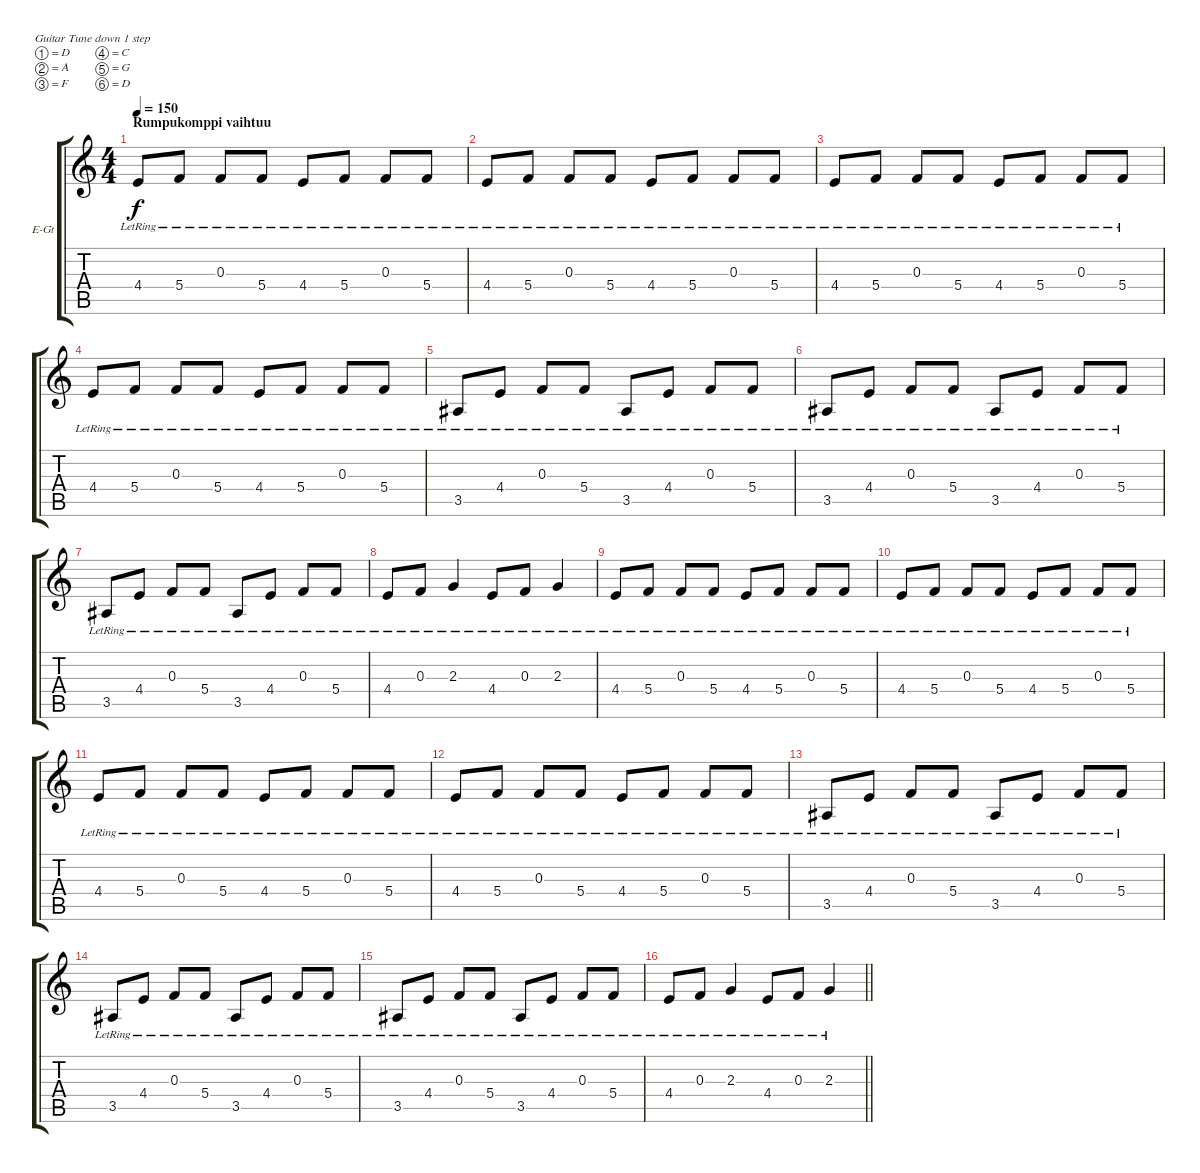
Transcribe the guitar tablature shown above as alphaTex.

\bracketExtendMode groupsimilarinstruments
\firstSystemTrackNameOrientation horizontal
\otherSystemsTrackNameOrientation horizontal
\track ("Kitara 1" "E-Gt") {instrument distortionguitar}
\staff {score tabs}
\tuning (D4 A3 F3 C3 G2 D2)
\ts (4 4)
\section ("" "Rumpukomppi vaihtuu")
\tempo 150
\clef g2
\ks c
4.4{lr}.8{dy f} 5.4{lr}.8 0.3{lr}.8 5.4{lr}.8 4.4{lr}.8 5.4{lr}.8 0.3{lr}.8 5.4{lr}.8 |
4.4{lr}.8 5.4{lr}.8 0.3{lr}.8 5.4{lr}.8 4.4{lr}.8 5.4{lr}.8 0.3{lr}.8 5.4{lr}.8 |
4.4{lr}.8 5.4{lr}.8 0.3{lr}.8 5.4{lr}.8 4.4{lr}.8 5.4{lr}.8 0.3{lr}.8 5.4{lr}.8 |
4.4{lr}.8 5.4{lr}.8 0.3{lr}.8 5.4{lr}.8 4.4{lr}.8 5.4{lr}.8 0.3{lr}.8 5.4{lr}.8 |
3.5{lr}.8 4.4{lr}.8 0.3{lr}.8 5.4{lr}.8 3.5{lr}.8 4.4{lr}.8 0.3{lr}.8 5.4{lr}.8 |
3.5{lr}.8 4.4{lr}.8 0.3{lr}.8 5.4{lr}.8 3.5{lr}.8 4.4{lr}.8 0.3{lr}.8 5.4{lr}.8 |
3.5{lr}.8 4.4{lr}.8 0.3{lr}.8 5.4{lr}.8 3.5{lr}.8 4.4{lr}.8 0.3{lr}.8 5.4{lr}.8 |
4.4{lr}.8 0.3{lr}.8 2.3{lr}.4 4.4{lr}.8 0.3{lr}.8 2.3{lr}.4 |
4.4{lr}.8 5.4{lr}.8 0.3{lr}.8 5.4{lr}.8 4.4{lr}.8 5.4{lr}.8 0.3{lr}.8 5.4{lr}.8 |
4.4{lr}.8 5.4{lr}.8 0.3{lr}.8 5.4{lr}.8 4.4{lr}.8 5.4{lr}.8 0.3{lr}.8 5.4{lr}.8 |
4.4{lr}.8 5.4{lr}.8 0.3{lr}.8 5.4{lr}.8 4.4{lr}.8 5.4{lr}.8 0.3{lr}.8 5.4{lr}.8 |
4.4{lr}.8 5.4{lr}.8 0.3{lr}.8 5.4{lr}.8 4.4{lr}.8 5.4{lr}.8 0.3{lr}.8 5.4{lr}.8 |
3.5{lr}.8 4.4{lr}.8 0.3{lr}.8 5.4{lr}.8 3.5{lr}.8 4.4{lr}.8 0.3{lr}.8 5.4{lr}.8 |
3.5{lr}.8 4.4{lr}.8 0.3{lr}.8 5.4{lr}.8 3.5{lr}.8 4.4{lr}.8 0.3{lr}.8 5.4{lr}.8 |
3.5{lr}.8 4.4{lr}.8 0.3{lr}.8 5.4{lr}.8 3.5{lr}.8 4.4{lr}.8 0.3{lr}.8 5.4{lr}.8 |
\barLineRight lightlight
4.4{lr}.8 0.3{lr}.8 2.3{lr}.4 4.4{lr}.8 0.3{lr}.8 2.3{lr}.4
